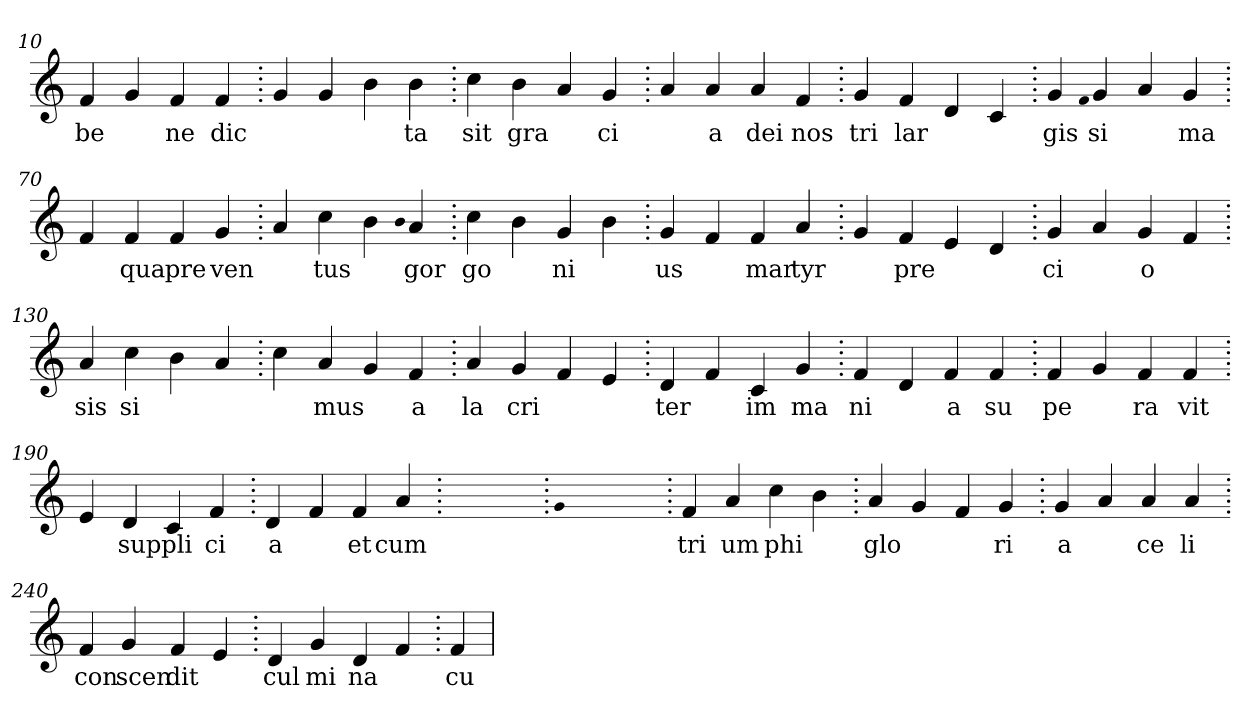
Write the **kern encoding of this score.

**kern	**text
*part1	*part1
*staff1	*staff1
*clefG2	*
=10.	=10.
4f	be
4g	.
4f	ne
4f	dic
=20.	=20.
4g	.
4g	.
4b	.
4b	ta
=30.	=30.
4cc	sit
4b	gra
4a	.
4g	ci
=40.	=40.
4a	.
4a	a
4a	dei
4f	nos
=50.	=50.
4g	tri
4f	lar
4d	.
4c	.
=60.	=60.
4g	gis
qqf	.
4g	si
4a	.
4g	ma
=70.	=70.
4f	.
4f	qua
4f	pre
4g	ven
=80.	=80.
4a	.
4cc	tus
4b	.
qqb	.
4a	gor
=90.	=90.
4cc	go
4b	.
4g	ni
4b	.
=100.	=100.
4g	us
4f	.
4f	mar
4a	tyr
=110.	=110.
4g	.
4f	pre
4e	.
4d	.
=120.	=120.
4g	ci
4a	.
4g	o
4f	.
=130.	=130.
4a	sis
4cc	si
4b	.
4a	.
=140.	=140.
4cc	.
4a	mus
4g	.
4f	a
=150.	=150.
4a	la
4g	cri
4f	.
4e	.
=160.	=160.
4d	ter
4f	.
4c	im
4g	ma
=170.	=170.
4f	ni
4d	.
4f	a
4f	su
=180.	=180.
4f	pe
4g	.
4f	ra
4f	vit
=190.	=190.
4e	.
4d	sup
4c	pli
4f	ci
=200.	=200.
4d	a
4f	.
4f	et
4a	cum
=210.	=210.
1ryy	.
=210.	=210.
qqg	.
1ryy	.
=210.	=210.
4f	tri
4a	um
4cc	phi
4b	.
=220.	=220.
4a	glo
4g	.
4f	.
4g	ri
=230.	=230.
4g	a
4a	.
4a	ce
4a	li
=240.	=240.
4f	con
4g	scen
4f	dit
4e	.
=250.	=250.
4d	cul
4g	mi
4d	na
4f	.
=260.	=260.
4f	cu
=	=
*-	*-
